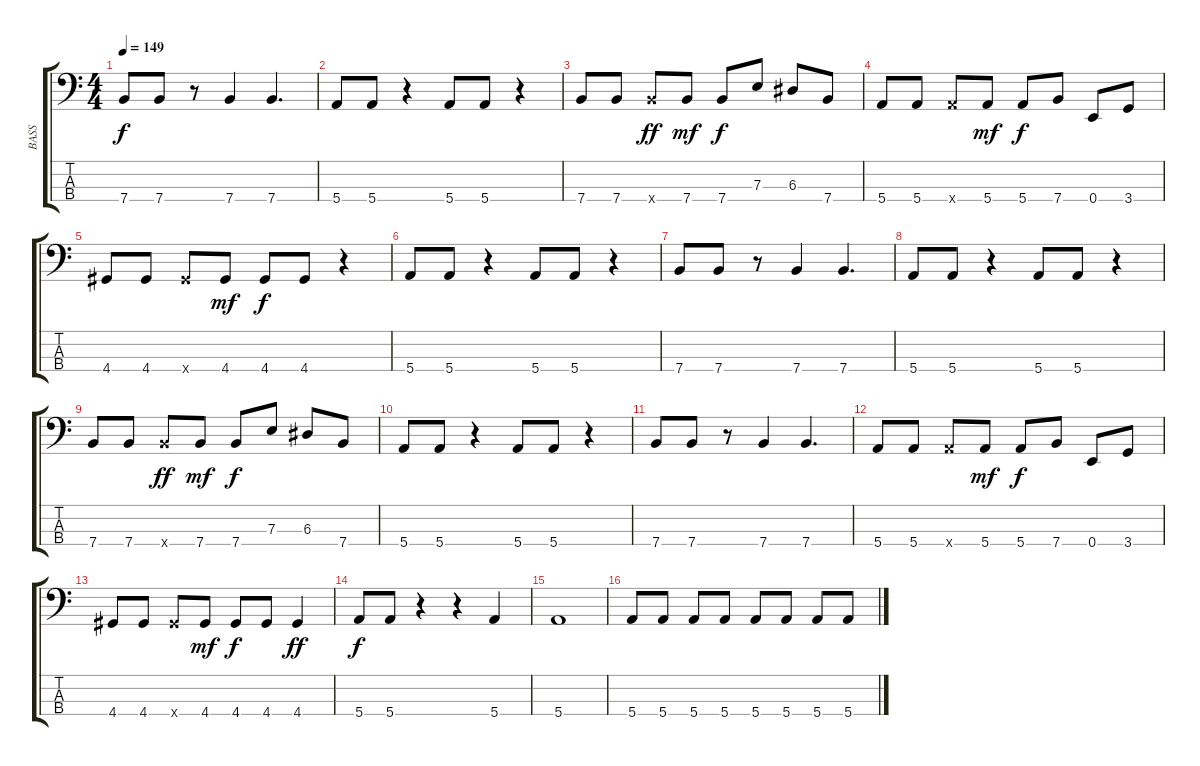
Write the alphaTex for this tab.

\track ("BASS" "BASS") {instrument electricbasspick}
\staff {score tabs}
\tuning (G2 D2 A1 E1) {hide}
\ts (4 4)
\tempo 149
\clef f4
\ks c
7.4.8{dy f} 7.4.8 r.8 7.4.4 7.4.4{d} |
5.4.8 5.4.8 r.4 5.4.8 5.4.8 r.4 |
7.4.8 7.4.8 7.4{x}.8{dy ff} 7.4.8{dy mf} 7.4.8{dy f} 7.3.8 6.3.8 7.4.8 |
5.4.8 5.4.8 5.4{x}.8 5.4.8{dy mf} 5.4.8{dy f} 7.4.8 0.4.8 3.4.8 |
4.4.8 4.4.8 4.4{x}.8 4.4.8{dy mf} 4.4.8{dy f} 4.4.8 r.4 |
5.4.8 5.4.8 r.4 5.4.8 5.4.8 r.4 |
7.4.8 7.4.8 r.8 7.4.4 7.4.4{d} |
5.4.8 5.4.8 r.4 5.4.8 5.4.8 r.4 |
7.4.8 7.4.8 7.4{x}.8{dy ff} 7.4.8{dy mf} 7.4.8{dy f} 7.3.8 6.3.8 7.4.8 |
5.4.8 5.4.8 r.4 5.4.8 5.4.8 r.4 |
7.4.8 7.4.8 r.8 7.4.4 7.4.4{d} |
5.4.8 5.4.8 5.4{x}.8 5.4.8{dy mf} 5.4.8{dy f} 7.4.8 0.4.8 3.4.8 |
4.4.8 4.4.8 4.4{x}.8 4.4.8{dy mf} 4.4.8{dy f} 4.4.8 4.4.4{dy ff} |
5.4.8{dy f} 5.4.8 r.4 r.4 5.4.4 |
5.4.1 |
5.4.8 5.4.8 5.4.8 5.4.8 5.4.8 5.4.8 5.4.8 5.4.8
